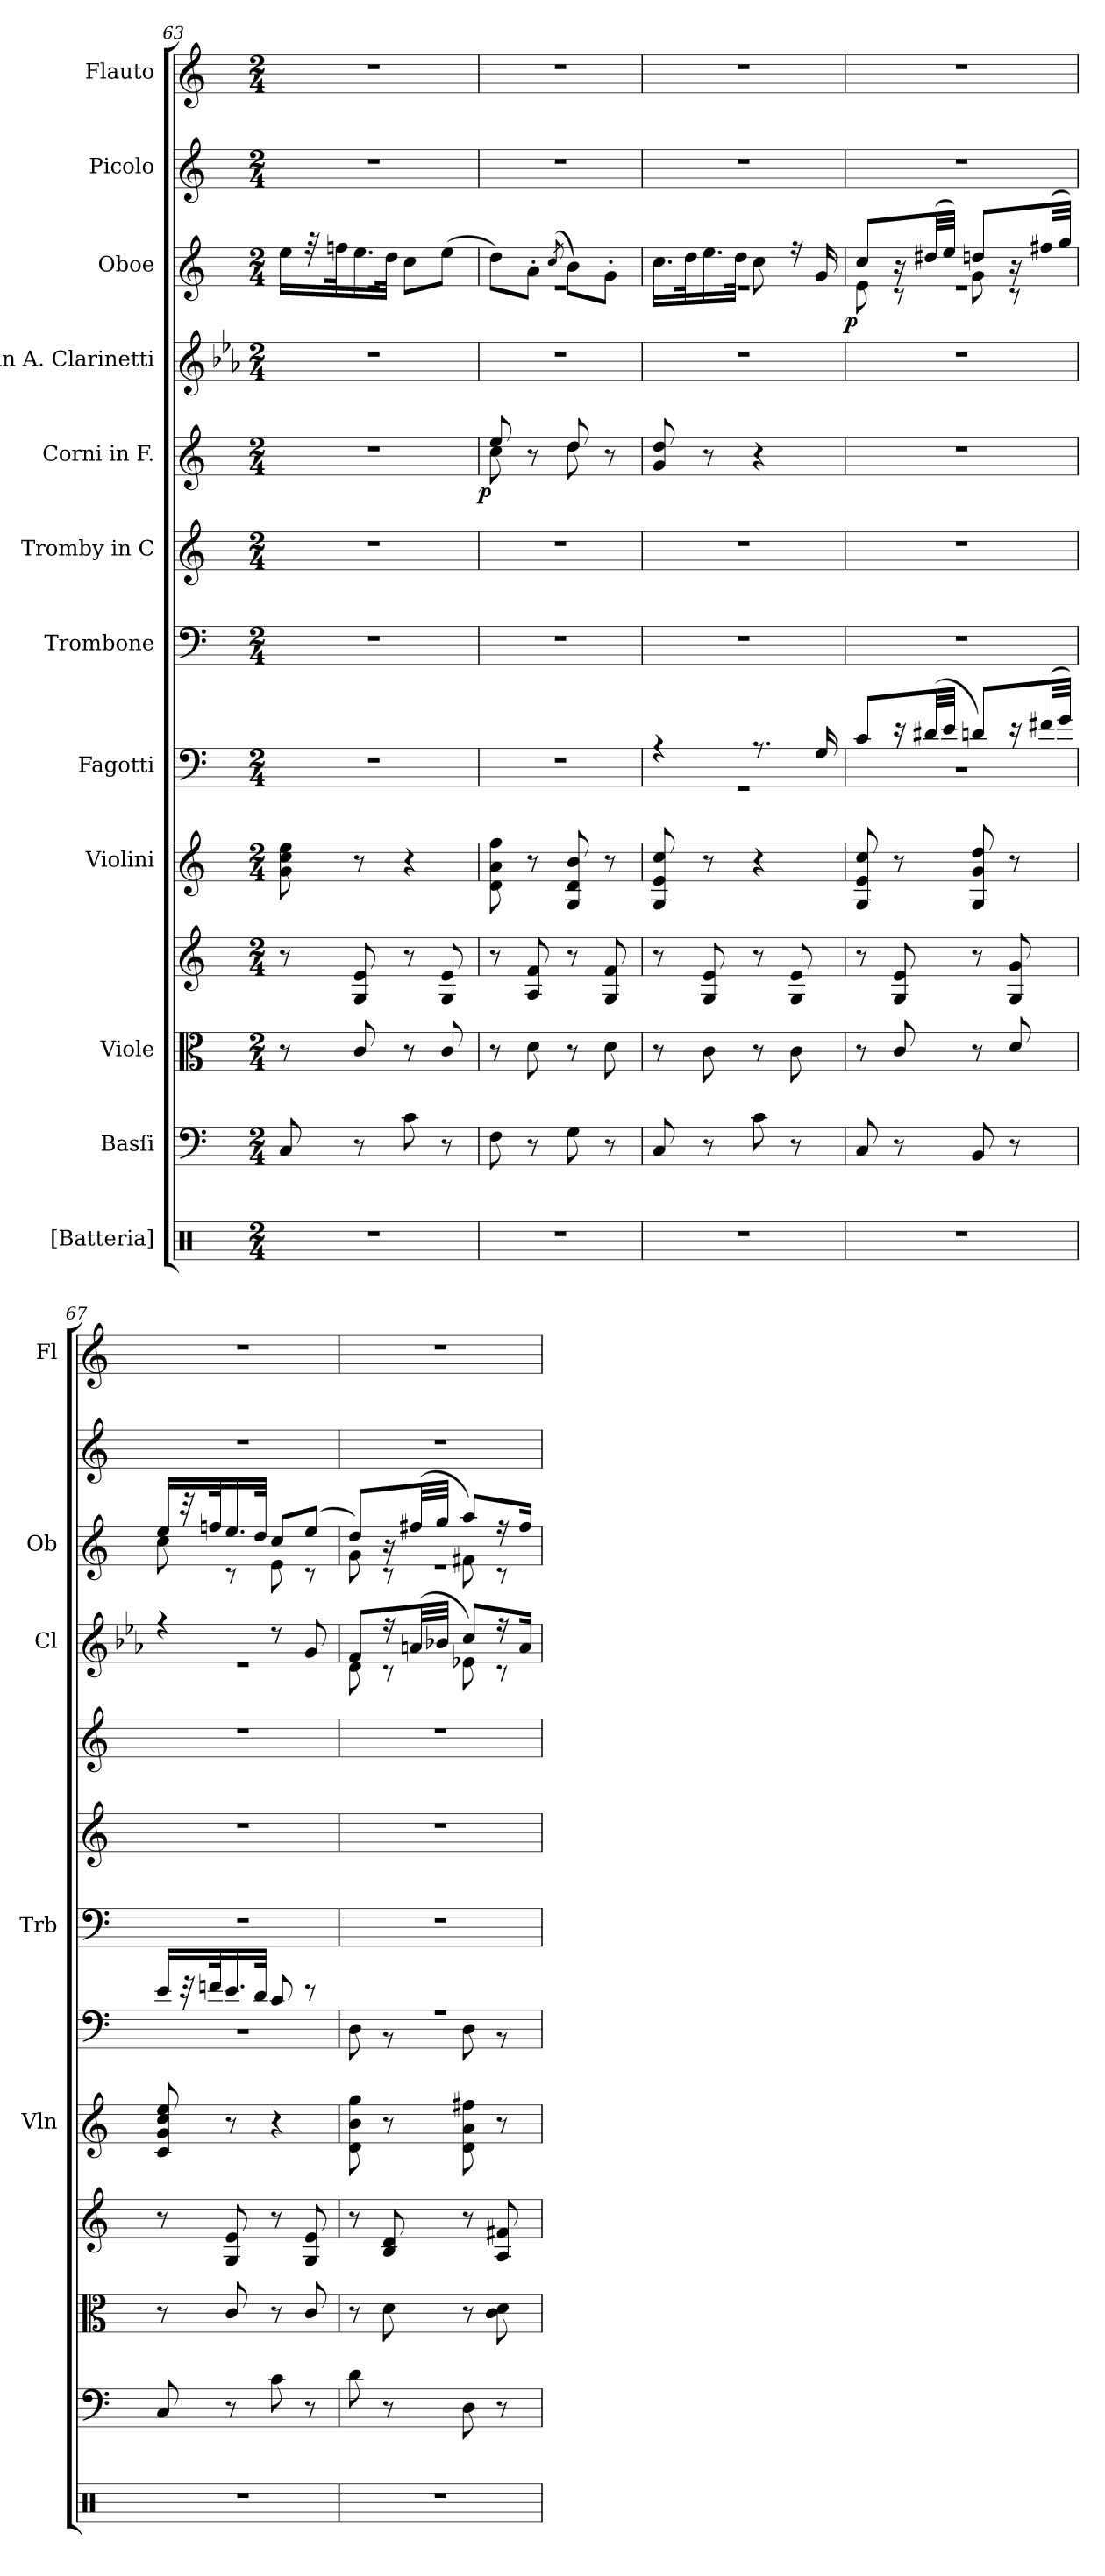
**kern	**kern	**kern	**kern	**kern	**kern	**kern	**kern	**kern	**dynam	**kern	**kern	**dynam	**kern	**kern
*part13	*part12	*part11	*part10	*part9	*part8	*part7	*part6	*part5	*part5	*part4	*part3	*part3	*part2	*part1
*staff13	*staff12	*staff11	*staff10	*staff9	*staff8	*staff7	*staff6	*staff5	*staff5	*staff4	*staff3	*staff3	*staff2	*staff1
*I"[Batteria]	*I"Basſi	*I"Viole	*	*I"Violini	*I"Fagotti	*I"Trombone	*I"Tromby in C	*I"Corni in F.	*	*I"in A. Clarinetti	*I"Oboe	*	*I"Picolo	*I"Flauto
*	*	*	*	*I'Vln	*	*I'Trb	*	*	*	*I'Cl	*I'Ob	*	*	*I'Fl
*clefX	*clefF4	*clefC3	*clefG2	*clefG2	*clefF4	*clefF4	*clefG2	*clefG2	*	*clefG2	*clefG2	*	*clefG2	*clefG2
*	*	*	*	*	*	*	*	*ITrd4c7	*	*ITrd2c3	*	*	*	*
*k[]	*k[]	*k[]	*k[]	*k[]	*k[]	*k[]	*k[]	*k[b-]	*	*k[]	*k[]	*	*k[]	*k[]
*M2/4	*M2/4	*M2/4	*M2/4	*M2/4	*M2/4	*M2/4	*M2/4	*M2/4	*	*M2/4	*M2/4	*	*M2/4	*M2/4
=63	=63	=63	=63	=63	=63	=63	=63	=63	=63	=63	=63	=63	=63	=63
*	*	*	*	*	*	*	*	*	*	*	*^	*	*	*
2r	8C/	8r	8r	8g\ 8cc\ 8ee\	2r	2r	2r	2r	.	2r	16ee\LL	2re	.	2r	2r
.	.	.	.	.	.	.	.	.	.	.	32r	.	.	.	.
.	.	.	.	.	.	.	.	.	.	.	32ffn\K	.	.	.	.
.	8r	8c/	8G/ 8e/	8r	.	.	.	.	.	.	16.ee\	.	.	.	.
.	.	.	.	.	.	.	.	.	.	.	32dd\JJk	.	.	.	.
.	8c\	8r	8r	4r	.	.	.	.	.	.	8cc\L	.	.	.	.
.	8r	8c/	8G/ 8e/	.	.	.	.	.	.	.	(>8ee\J	.	.	.	.
=64	=64	=64	=64	=64	=64	=64	=64	=64	=64	=64	=64	=64	=64	=64	=64
*	*	*	*	*	*	*	*	*^	*	*	*	*	*	*	*
!	!	!	!	!	!	!	!	!	!	!LO:DY:b:rj	!	!	!	!	!	!
2r	8F\	8r	8r	8d\ 8a\ 8ff\	2r	2r	2r	8a/	8f\	p	2r	8dd\L)	2re	.	2r	2r
.	8r	8d\	8A/ 8f/	8r	.	.	.	8r	8ryy	.	.	8a'\J	.	.	.	.
.	.	.	.	.	.	.	.	.	.	.	.	(<8qcc/	.	.	.	.
.	8G\	8r	8r	8G/ 8d/ 8b/	.	.	.	8g/	8g\	.	.	8b\L)	.	.	.	.
.	8r	8d\	8G/ 8f/	8r	.	.	.	8r	8ryy	.	.	8g'\J	.	.	.	.
*	*	*	*	*	*	*	*	*v	*v	*	*	*	*	*	*	*
=65	=65	=65	=65	=65	=65	=65	=65	=65	=65	=65	=65	=65	=65	=65	=65
*	*	*	*	*	*^	*	*	*	*	*	*	*	*	*	*
2r	8C/	8r	8r	8G/ 8e/ 8cc/	4r	2rGG	2r	2r	8c/ 8g/	.	2r	16.cc\LL	2re	.	2r	2r
.	.	.	.	.	.	.	.	.	.	.	.	32dd\K	.	.	.	.
.	8r	8c\	8G/ 8e/	8r	.	.	.	.	8r	.	.	16.ee\	.	.	.	.
.	.	.	.	.	.	.	.	.	.	.	.	32dd\JJk	.	.	.	.
.	8c\	8r	8r	4r	8.r	.	.	.	4r	.	.	8cc\	.	.	.	.
.	8r	8c\	8G/ 8e/	.	.	.	.	.	.	.	.	16r	.	.	.	.
.	.	.	.	.	16G/	.	.	.	.	.	.	16g/	.	.	.	.
=66	=66	=66	=66	=66	=66	=66	=66	=66	=66	=66	=66	=66	=66	=66	=66	=66
*	*	*	*	*	*	*	*	*	*	*	*	*	*^	*	*	*
!	!	!	!	!	!	!	!	!	!	!	!	!	!	!	!LO:DY:b:rj	!	!
2r	8C/	8r	8r	8G/ 8e/ 8cc/	8c/L	2r	2r	2r	2r	.	2r	8cc/L	8e\	2re	p	2r	2r
.	8r	8c/	8G/ 8e/	8r	16r	.	.	.	.	.	.	16r	8rc	.	.	.	.
.	.	.	.	.	(>32d#X/LL	.	.	.	.	.	.	(<32dd#X/LL	.	.	.	.	.
.	.	.	.	.	32e/JJJ	.	.	.	.	.	.	32ee/JJJ)	.	.	.	.	.
.	8BB/	8r	8r	8G/ 8g/ 8dd/	8dn/L)	.	.	.	.	.	.	8ddn/L	8g\	.	.	.	.
.	8r	8d/	8G/ 8g/	8r	16r	.	.	.	.	.	.	16r	8rc	.	.	.	.
.	.	.	.	.	(<32f#X/LL	.	.	.	.	.	.	(<32ff#X/LL	.	.	.	.	.
.	.	.	.	.	32g/JJJ)	.	.	.	.	.	.	32gg/JJJ)	.	.	.	.	.
*	*	*	*	*	*	*	*	*	*	*	*	*	*v	*v	*	*	*
=67	=67	=67	=67	=67	=67	=67	=67	=67	=67	=67	=67	=67	=67	=67	=67	=67
*	*	*	*	*	*	*	*	*	*	*	*^	*	*	*	*	*
2r	8C/	8r	8r	8c/ 8g/ 8cc/ 8ee/	16e/LL	2r	2r	2r	2r	.	4r	2re	16ee/LL	8cc\	.	2r	2r
.	.	.	.	.	32r	.	.	.	.	.	.	.	32r	.	.	.	.
.	.	.	.	.	32fn/K	.	.	.	.	.	.	.	32ffn/K	.	.	.	.
.	8r	8c/	8G/ 8e/	8r	16.e/	.	.	.	.	.	.	.	16.ee/	8rc	.	.	.
.	.	.	.	.	32d/JJk	.	.	.	.	.	.	.	32dd/JJk	.	.	.	.
.	8c\	8r	8r	4r	8c/	.	.	.	.	.	8r	.	8cc/L	8e\	.	.	.
.	8r	8c/	8G/ 8e/	.	8r	.	.	.	.	.	8e/	.	(>8ee/J	8r	.	.	.
=68	=68	=68	=68	=68	=68	=68	=68	=68	=68	=68	=68	=68	=68	=68	=68	=68	=68
*	*	*	*	*	*	*	*	*	*	*	*	*	*	*^	*	*	*
2r	8d\	8r	8r	8d\ 8b\ 8gg\	2r	8D\	2r	2r	2r	.	8d/L	8B\	8dd/L)	8g\	2re	.	2r	2r
.	8r	8d\	8B/ 8d/	8r	.	8r	.	.	.	.	16r	8rc	16r	8rc	.	.	.	.
.	.	.	.	.	.	.	.	.	.	.	(<32f#X/LL	.	(<32ff#X/LL	.	.	.	.	.
.	.	.	.	.	.	.	.	.	.	.	32gn/JJJ	.	32gg/JJJ	.	.	.	.	.
.	8D\	8r	8r	8d\ 8a\ 8ff#X\	.	8D\	.	.	.	.	8a/L)	8cn\	8aa/L)	8f#X\	.	.	.	.
.	8r	8c\ 8d\	8A/ 8f#X/	8r	.	8r	.	.	.	.	16r	8rc	16r	8rc	.	.	.	.
.	.	.	.	.	.	.	.	.	.	.	16f#/Jk	.	16ff#/Jk	.	.	.	.	.
*	*	*	*	*	*	*	*	*	*	*	*v	*v	*	*	*	*	*	*
*	*	*	*	*	*v	*v	*	*	*	*	*	*v	*v	*v	*	*	*
=	=	=	=	=	=	=	=	=	=	=	=	=	=	=
*-	*-	*-	*-	*-	*-	*-	*-	*-	*-	*-	*-	*-	*-	*-
